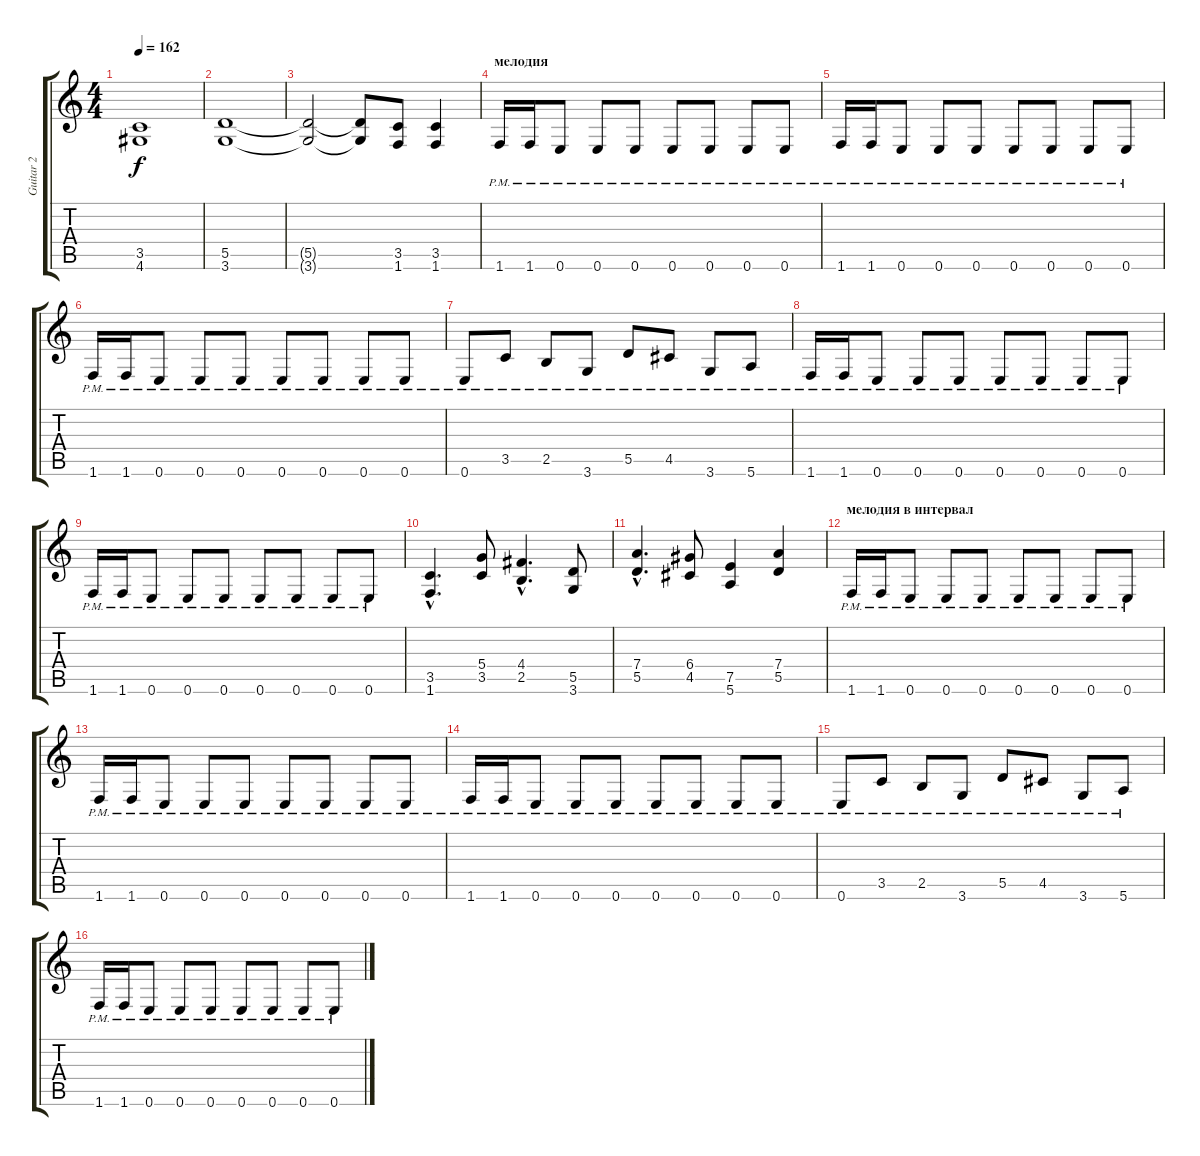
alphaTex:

\track ("Guitar 2" "Guitar 2") {instrument distortionguitar}
\staff {score tabs}
\tuning (E4 B3 G3 D3 A2 E2) {hide}
\ts (4 4)
\tempo 162
\clef g2
\ks c
(3.5{t} 4.6{t}).1{dy f} |
(5.5 3.6).1 |
(5.5{t} 3.6{t}).2 (5.5{t} 3.6{t}).8 (3.5 1.6).8 (3.5 1.6).4 |
\section ("" "мелодия")
1.6{pm}.16 1.6{pm}.16 0.6{pm}.8 0.6{pm}.8 0.6{pm}.8 0.6{pm}.8 0.6{pm}.8 0.6{pm}.8 0.6{pm}.8 |
1.6{pm}.16 1.6{pm}.16 0.6{pm}.8 0.6{pm}.8 0.6{pm}.8 0.6{pm}.8 0.6{pm}.8 0.6{pm}.8 0.6{pm}.8 |
1.6{pm}.16 1.6{pm}.16 0.6{pm}.8 0.6{pm}.8 0.6{pm}.8 0.6{pm}.8 0.6{pm}.8 0.6{pm}.8 0.6{pm}.8 |
0.6{pm}.8 3.5{pm}.8 2.5{pm}.8 3.6{pm}.8 5.5{pm}.8 4.5{pm}.8 3.6{pm}.8 5.6{pm}.8 |
1.6{pm}.16 1.6{pm}.16 0.6{pm}.8 0.6{pm}.8 0.6{pm}.8 0.6{pm}.8 0.6{pm}.8 0.6{pm}.8 0.6{pm}.8 |
1.6{pm}.16 1.6{pm}.16 0.6{pm}.8 0.6{pm}.8 0.6{pm}.8 0.6{pm}.8 0.6{pm}.8 0.6{pm}.8 0.6{pm}.8 |
(3.5{hac} 1.6{hac}).4{d} (5.4 3.5).8 (4.4{hac} 2.5{hac}).4{d} (5.5 3.6).8 |
(7.4{hac} 5.5{hac}).4{d} (6.4 4.5).8 (7.5 5.6).4 (7.4 5.5).4 |
\section ("" "мелодия в интервал")
1.6{pm}.16 1.6{pm}.16 0.6{pm}.8 0.6{pm}.8 0.6{pm}.8 0.6{pm}.8 0.6{pm}.8 0.6{pm}.8 0.6{pm}.8 |
1.6{pm}.16 1.6{pm}.16 0.6{pm}.8 0.6{pm}.8 0.6{pm}.8 0.6{pm}.8 0.6{pm}.8 0.6{pm}.8 0.6{pm}.8 |
1.6{pm}.16 1.6{pm}.16 0.6{pm}.8 0.6{pm}.8 0.6{pm}.8 0.6{pm}.8 0.6{pm}.8 0.6{pm}.8 0.6{pm}.8 |
0.6{pm}.8 3.5{pm}.8 2.5{pm}.8 3.6{pm}.8 5.5{pm}.8 4.5{pm}.8 3.6{pm}.8 5.6{pm}.8 |
1.6{pm}.16 1.6{pm}.16 0.6{pm}.8 0.6{pm}.8 0.6{pm}.8 0.6{pm}.8 0.6{pm}.8 0.6{pm}.8 0.6{pm}.8
